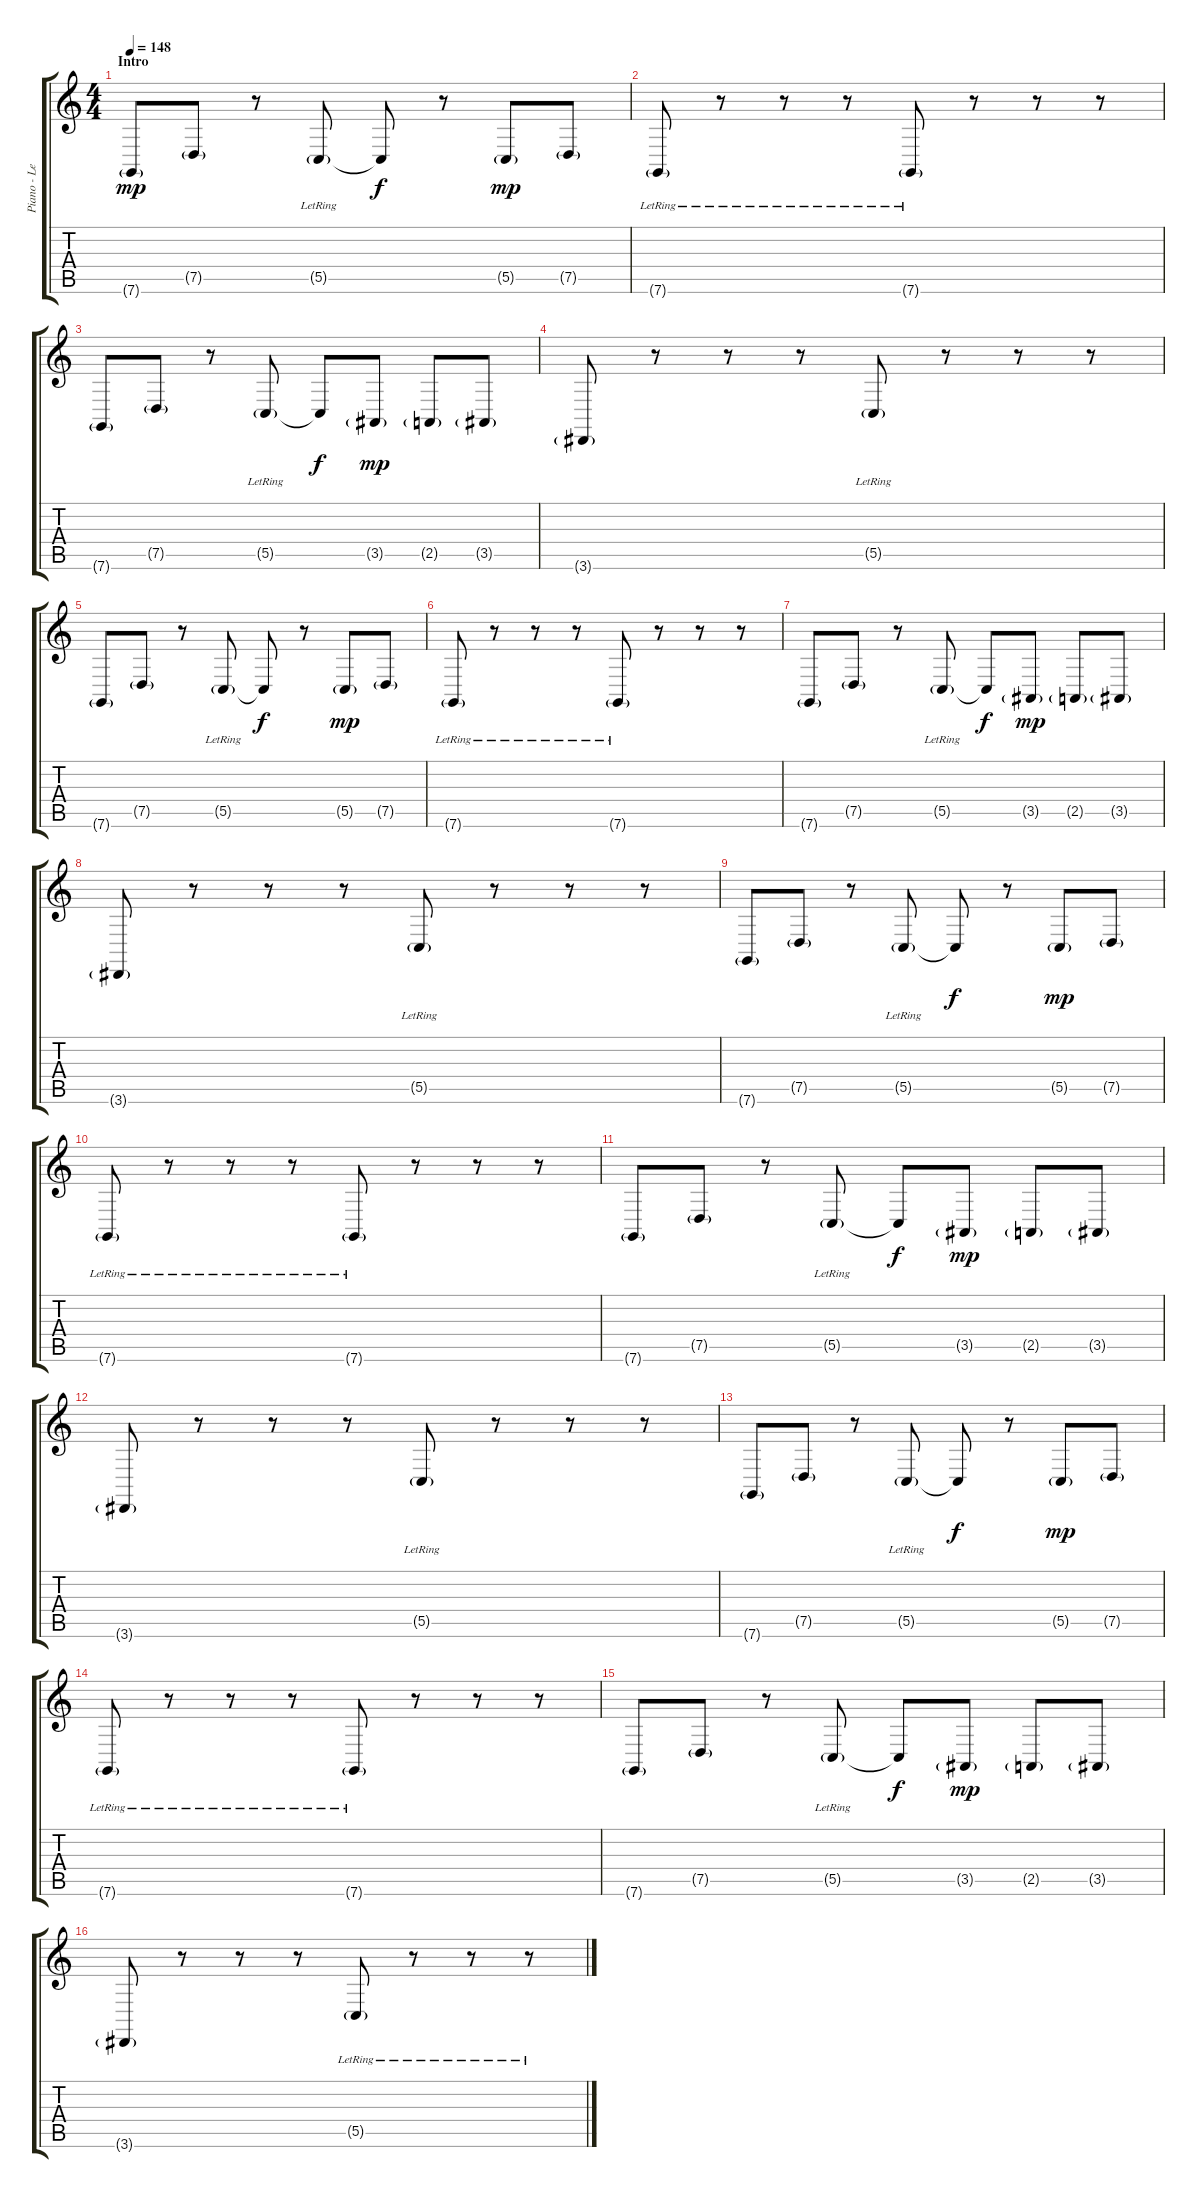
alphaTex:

\track ("Piano - Left Hand" "Piano - Le") {instrument brightacousticpiano}
\staff {score tabs}
\tuning (D4 A3 F3 C3 G2 C2) {hide}
\ts (4 4)
\section ("" "Intro")
\tempo 148
\clef g2
\ks c
7.6{g}.8{dy mp instrument brightacousticpiano} 7.5{g}.8 r.8 5.5{g lr}.8 5.5{t}.8{dy f} r.8 5.5{g}.8{dy mp} 7.5{g}.8 |
7.6{g lr}.8 r.8 r.8 r.8 7.6{g lr}.8 r.8 r.8 r.8 |
7.6{g}.8 7.5{g}.8 r.8 5.5{g lr}.8 5.5{t}.8{dy f} 3.5{g}.8{dy mp} 2.5{g}.8 3.5{g}.8 |
3.6{g}.8 r.8 r.8 r.8 5.5{g lr}.8 r.8 r.8 r.8 |
7.6{g}.8 7.5{g}.8 r.8 5.5{g lr}.8 5.5{t}.8{dy f} r.8 5.5{g}.8{dy mp} 7.5{g}.8 |
7.6{g lr}.8 r.8 r.8 r.8 7.6{g lr}.8 r.8 r.8 r.8 |
7.6{g}.8 7.5{g}.8 r.8 5.5{g lr}.8 5.5{t}.8{dy f} 3.5{g}.8{dy mp} 2.5{g}.8 3.5{g}.8 |
3.6{g}.8 r.8 r.8 r.8 5.5{g lr}.8 r.8 r.8 r.8 |
7.6{g}.8 7.5{g}.8 r.8 5.5{g lr}.8 5.5{t}.8{dy f} r.8 5.5{g}.8{dy mp} 7.5{g}.8 |
7.6{g lr}.8 r.8 r.8 r.8 7.6{g lr}.8 r.8 r.8 r.8 |
7.6{g}.8 7.5{g}.8 r.8 5.5{g lr}.8 5.5{t}.8{dy f} 3.5{g}.8{dy mp} 2.5{g}.8 3.5{g}.8 |
3.6{g}.8 r.8 r.8 r.8 5.5{g lr}.8 r.8 r.8 r.8 |
7.6{g}.8 7.5{g}.8 r.8 5.5{g lr}.8 5.5{t}.8{dy f} r.8 5.5{g}.8{dy mp} 7.5{g}.8 |
7.6{g lr}.8 r.8 r.8 r.8 7.6{g lr}.8 r.8 r.8 r.8 |
7.6{g}.8 7.5{g}.8 r.8 5.5{g lr}.8 5.5{t}.8{dy f} 3.5{g}.8{dy mp} 2.5{g}.8 3.5{g}.8 |
3.6{g}.8 r.8 r.8 r.8 5.5{g lr}.8 r.8 r.8 r.8
